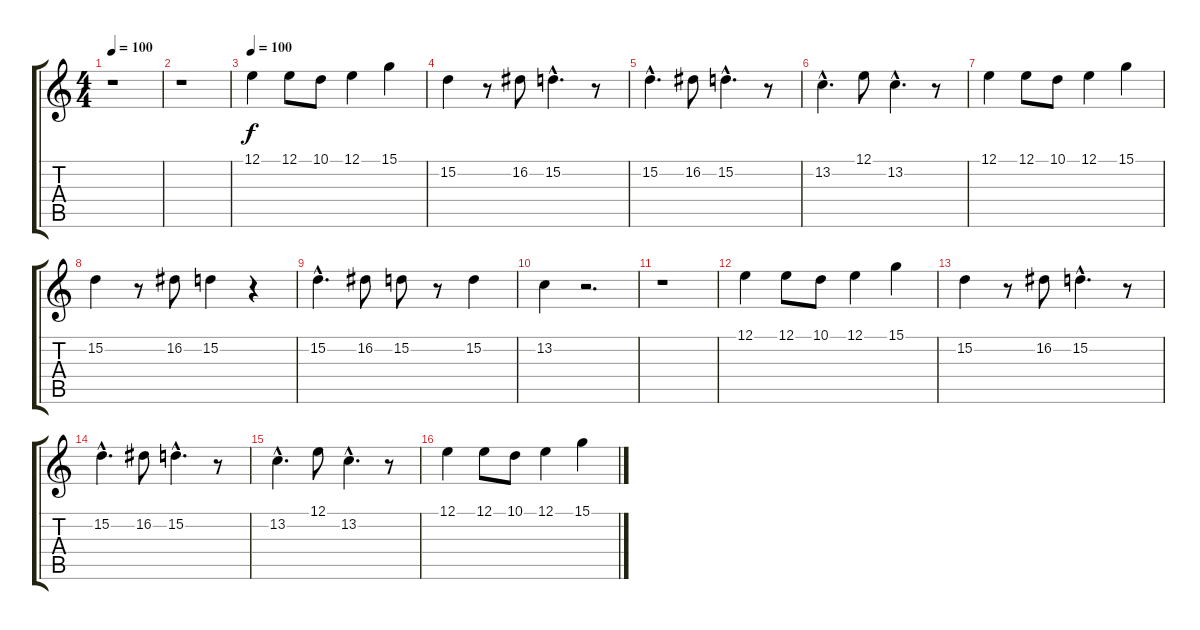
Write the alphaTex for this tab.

\track "" {instrument brightacousticpiano}
\staff {score tabs}
\tuning (E4 B3 G3 D3 A2 E2) {hide}
\ts (4 4)
\tempo 100
\clef g2
\ks c
r.1{dy f} |
r.1 |
\tempo 100
12.1.4 12.1.8 10.1.8 12.1.4 15.1.4 |
15.2.4 r.8 16.2.8 15.2{hac}.4{d} r.8 |
15.2{hac}.4{d} 16.2.8 15.2{hac}.4{d} r.8 |
13.2{hac}.4{d} 12.1.8 13.2{hac}.4{d} r.8 |
12.1.4 12.1.8 10.1.8 12.1.4 15.1.4 |
15.2.4 r.8 16.2.8 15.2.4 r.4 |
15.2{hac}.4{d} 16.2.8 15.2.8 r.8 15.2.4 |
13.2.4 r.2{d} |
r.1 |
12.1.4 12.1.8 10.1.8 12.1.4 15.1.4 |
15.2.4 r.8 16.2.8 15.2{hac}.4{d} r.8 |
15.2{hac}.4{d} 16.2.8 15.2{hac}.4{d} r.8 |
13.2{hac}.4{d} 12.1.8 13.2{hac}.4{d} r.8 |
12.1.4 12.1.8 10.1.8 12.1.4 15.1.4
